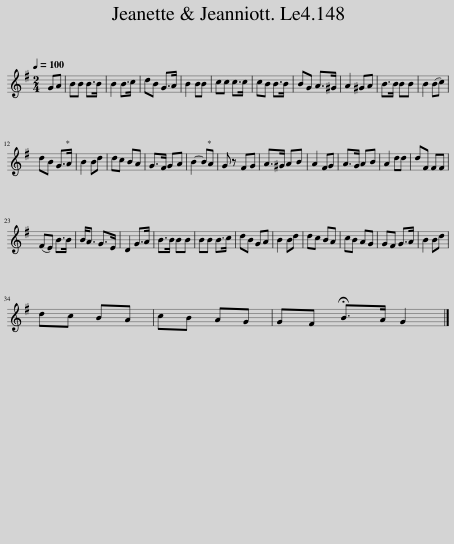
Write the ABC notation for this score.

X:1
L:1/8
Q:1/4=100
M:2/4
I:linebreak $
K:G
V:1 treble
V:1
 GA | BB B>B | B2 B>c | dB G>A | B2 BB | %5
 cc c>c | cB B>B | BG A>^G | A2 ^GA | B>B BB | %10
 B2 (Bc) |$ dB G>A | B2 Bd | dc BA | G>F GA | %15
 B2- BA | G z FG | A>^G AB | A2 FG | A>G AB | %20
 A2 dd | dF FF |$ (FE) B>B | B<A G>E | D2 G>A | %25
 B>B BB | BB B>c | dB GA | B2 Bd | dc BA | %30
 cB AG | GF G>A | B2 Bd |$ dc BA | cB AG | %35
 GF !fermata!B>A G2 |] %36
